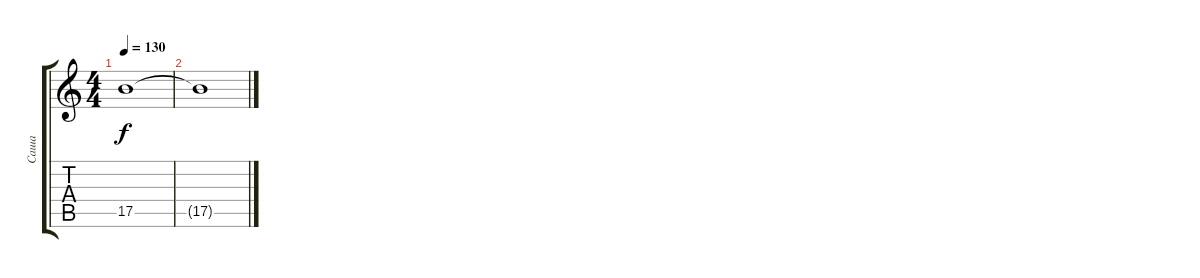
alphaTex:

\track ("Саша" "Саша") {instrument distortionguitar}
\staff {score tabs}
\tuning (Db4 Ab3 E3 B2 Gb2 B1) {hide}
\ts (4 4)
\tempo 130
\clef g2
\ks c
17.5.1{dy f} |
17.5{t}.1
